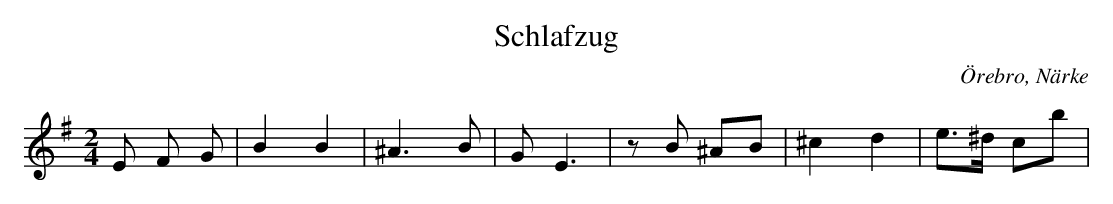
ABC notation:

X:1
T:Schlafzug
O:Örebro, Närke
M:2/4
L:1/8
K:Em
E F G | B2 B2 | ^A3B | GE3 | zB ^AB | ^c2 d2 | e>^d cb |
